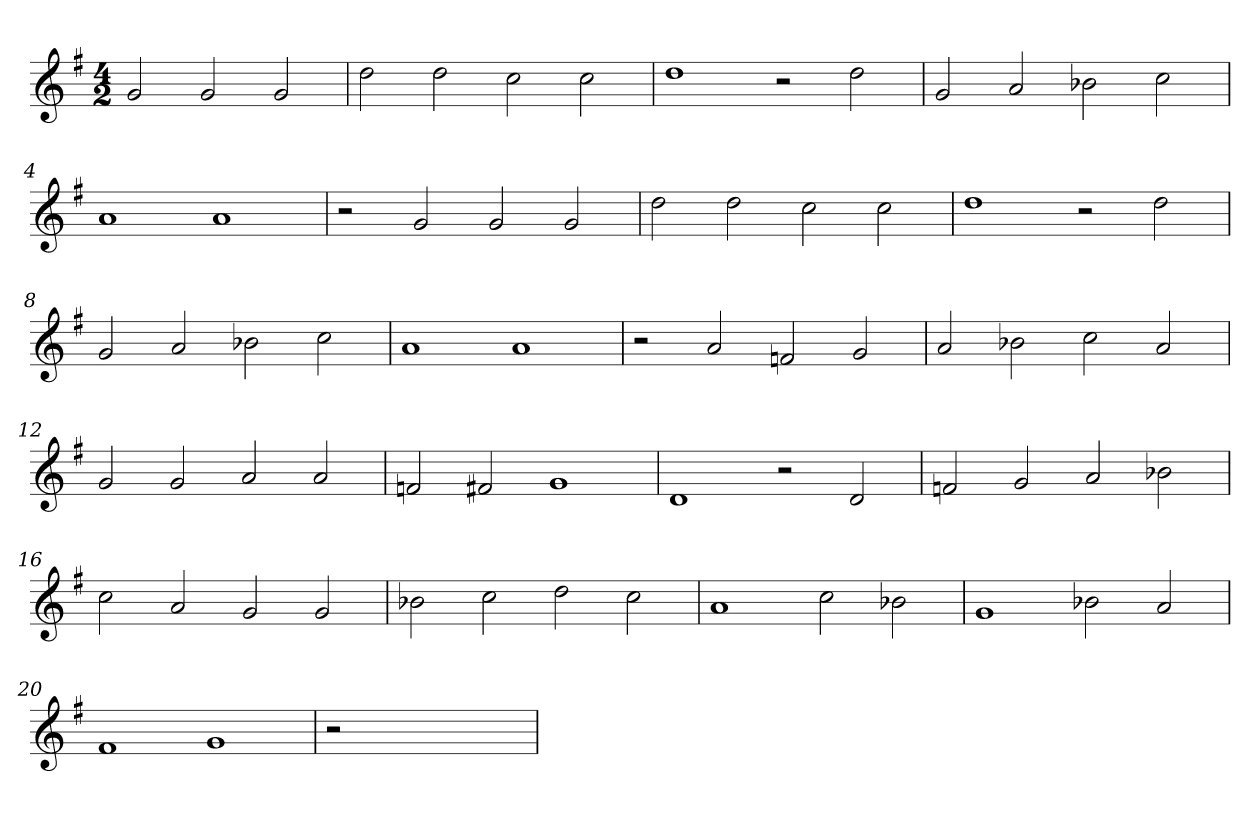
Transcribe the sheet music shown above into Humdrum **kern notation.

**kern
*part1
*staff1
*clefG2
*k[f#]
*G:
*M4/2
=
2g
2g
2g
=1
2dd
2dd
2cc
2cc
=2
1dd
2r
2dd
=3
2g
2a
2b-X
2cc
=4
1a
1a
=5
2r
2g
2g
2g
=6
2dd
2dd
2cc
2cc
=7
1dd
2r
2dd
=8
2g
2a
2b-X
2cc
=9
1a
1a
=10
2r
2a
2fn
2g
=11
2a
2b-X
2cc
2a
=12
2g
2g
2a
2a
=13
2fn
2f#
1g
=14
1d
2r
2d
=15
2fn
2g
2a
2b-X
=16
2cc
2a
2g
2g
=17
2b-X
2cc
2dd
2cc
=18
1a
2cc
2b-X
=19
1g
2b-X
2a
=20
1f#
1g
=21
2r
1.ryy
=
*-
